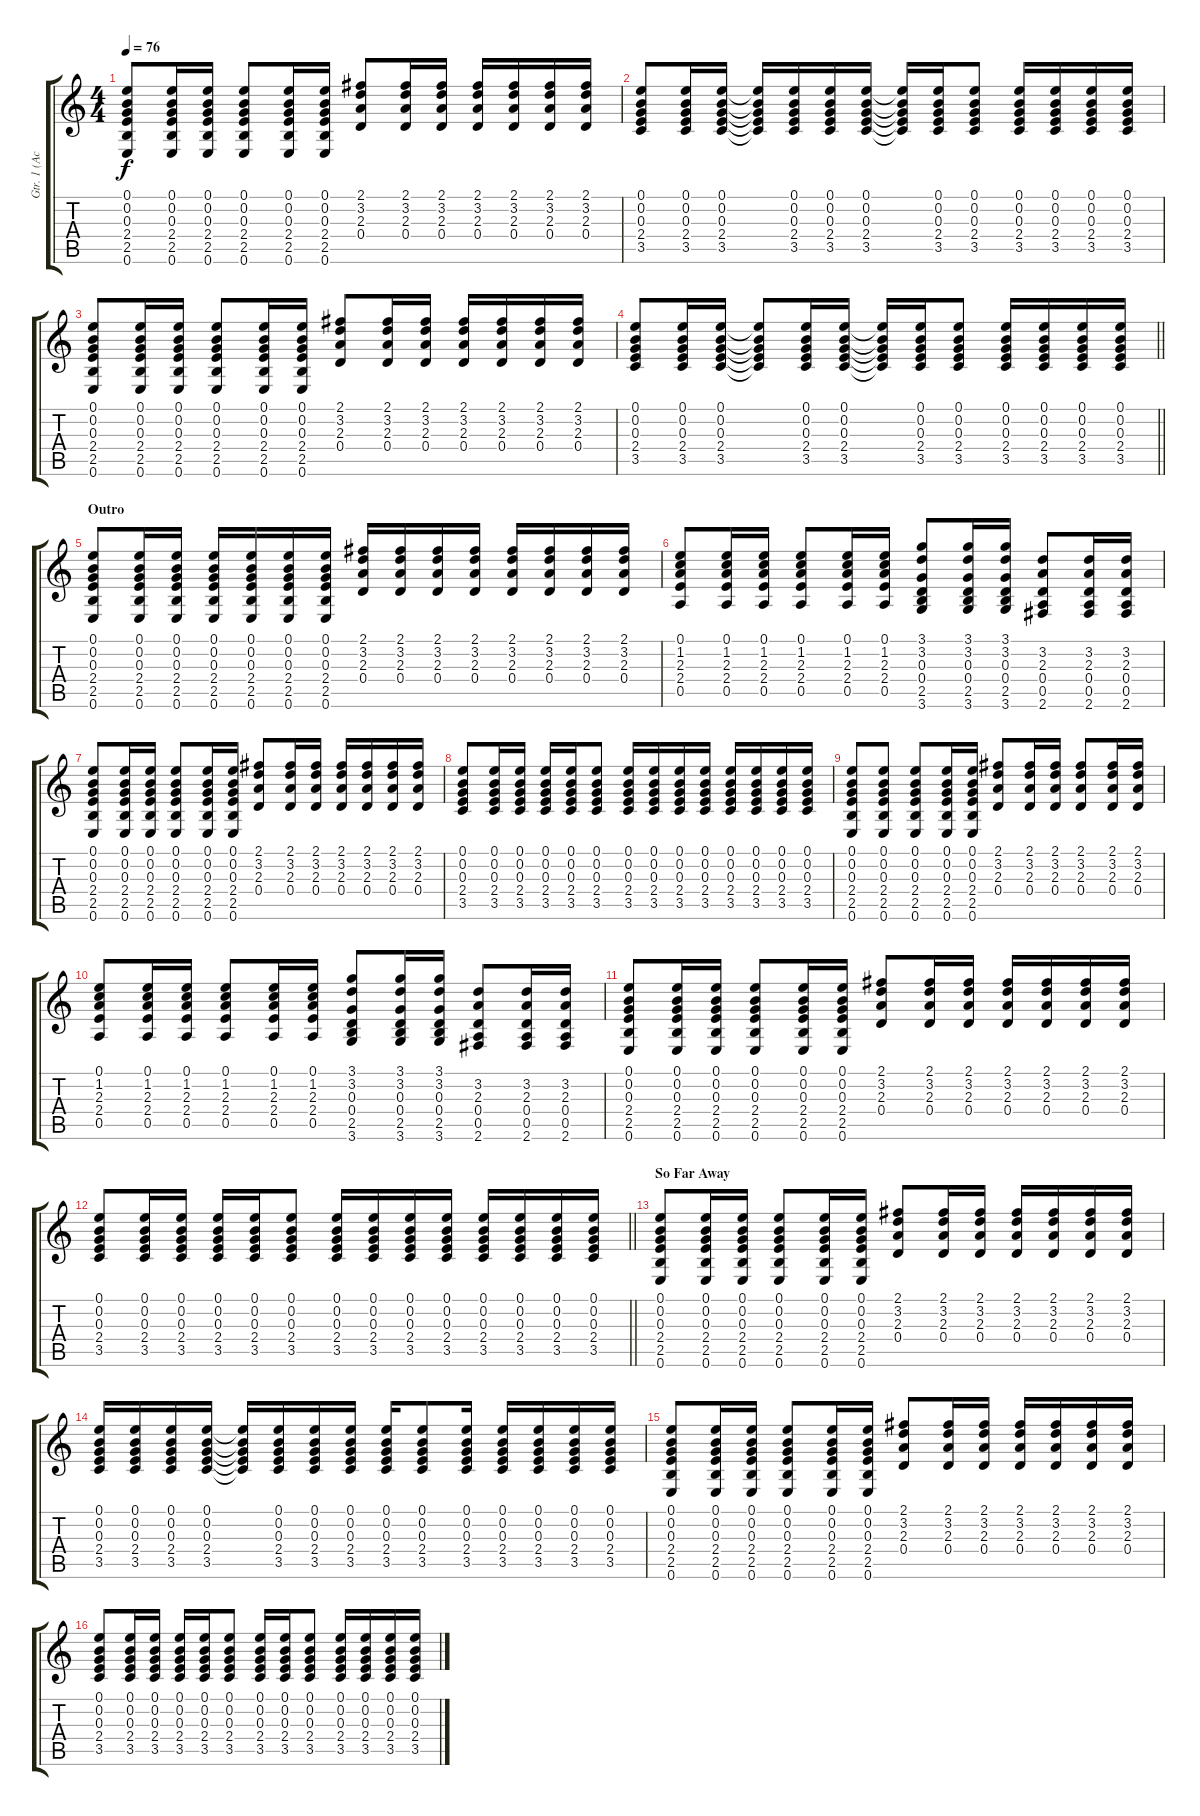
\track ("Gtr. 1 (Acoustic)" "Gtr. 1 (Ac") {instrument acousticguitarsteel}
\staff {score tabs}
\tuning (E4 B3 G3 D3 A2 E2) {hide}
\ts (4 4)
\tempo 76
\clef g2
\ks c
(0.1 0.2 0.3 2.4 2.5 0.6).8{dy f} (0.1 0.2 0.3 2.4 2.5 0.6).16 (0.1 0.2 0.3 2.4 2.5 0.6).16 (0.1 0.2 0.3 2.4 2.5 0.6).8 (0.1 0.2 0.3 2.4 2.5 0.6).16 (0.1 0.2 0.3 2.4 2.5 0.6).16 (2.1 3.2 2.3 0.4).8 (2.1 3.2 2.3 0.4).16 (2.1 3.2 2.3 0.4).16 (2.1 3.2 2.3 0.4).16 (2.1 3.2 2.3 0.4).16 (2.1 3.2 2.3 0.4).16 (2.1 3.2 2.3 0.4).16 |
(0.1 0.2 0.3 2.4 3.5).8 (0.1 0.2 0.3 2.4 3.5).16 (0.1 0.2 0.3 2.4 3.5).16 (0.1{t} 0.2{t} 0.3{t} 2.4{t} 3.5{t}).16 (0.1 0.2 0.3 2.4 3.5).16 (0.1 0.2 0.3 2.4 3.5).16 (0.1 0.2 0.3 2.4 3.5).16 (0.1{t} 0.2{t} 0.3{t} 2.4{t} 3.5{t}).16 (0.1 0.2 0.3 2.4 3.5).16 (0.1 0.2 0.3 2.4 3.5).8 (0.1 0.2 0.3 2.4 3.5).16 (0.1 0.2 0.3 2.4 3.5).16 (0.1 0.2 0.3 2.4 3.5).16 (0.1 0.2 0.3 2.4 3.5).16 |
(0.1 0.2 0.3 2.4 2.5 0.6).8 (0.1 0.2 0.3 2.4 2.5 0.6).16 (0.1 0.2 0.3 2.4 2.5 0.6).16 (0.1 0.2 0.3 2.4 2.5 0.6).8 (0.1 0.2 0.3 2.4 2.5 0.6).16 (0.1 0.2 0.3 2.4 2.5 0.6).16 (2.1 3.2 2.3 0.4).8 (2.1 3.2 2.3 0.4).16 (2.1 3.2 2.3 0.4).16 (2.1 3.2 2.3 0.4).16 (2.1 3.2 2.3 0.4).16 (2.1 3.2 2.3 0.4).16 (2.1 3.2 2.3 0.4).16 |
\barLineRight lightlight
(0.1 0.2 0.3 2.4 3.5).8 (0.1 0.2 0.3 2.4 3.5).16 (0.1 0.2 0.3 2.4 3.5).16 (0.1{t} 0.2{t} 0.3{t} 2.4{t} 3.5{t}).8 (0.1 0.2 0.3 2.4 3.5).16 (0.1 0.2 0.3 2.4 3.5).16 (0.1{t} 0.2{t} 0.3{t} 2.4{t} 3.5{t}).16 (0.1 0.2 0.3 2.4 3.5).16 (0.1 0.2 0.3 2.4 3.5).8 (0.1 0.2 0.3 2.4 3.5).16 (0.1 0.2 0.3 2.4 3.5).16 (0.1 0.2 0.3 2.4 3.5).16 (0.1 0.2 0.3 2.4 3.5).16 |
\section ("" "Outro")
(0.1 0.2 0.3 2.4 2.5 0.6).8 (0.1 0.2 0.3 2.4 2.5 0.6).16 (0.1 0.2 0.3 2.4 2.5 0.6).16 (0.1 0.2 0.3 2.4 2.5 0.6).16 (0.1 0.2 0.3 2.4 2.5 0.6).16 (0.1 0.2 0.3 2.4 2.5 0.6).16 (0.1 0.2 0.3 2.4 2.5 0.6).16 (2.1 3.2 2.3 0.4).16 (2.1 3.2 2.3 0.4).16 (2.1 3.2 2.3 0.4).16 (2.1 3.2 2.3 0.4).16 (2.1 3.2 2.3 0.4).16 (2.1 3.2 2.3 0.4).16 (2.1 3.2 2.3 0.4).16 (2.1 3.2 2.3 0.4).16 |
(0.1 1.2 2.3 2.4 0.5).8 (0.1 1.2 2.3 2.4 0.5).16 (0.1 1.2 2.3 2.4 0.5).16 (0.1 1.2 2.3 2.4 0.5).8 (0.1 1.2 2.3 2.4 0.5).16 (0.1 1.2 2.3 2.4 0.5).16 (3.1 3.2 0.3 0.4 2.5 3.6).8 (3.1 3.2 0.3 0.4 2.5 3.6).16 (3.1 3.2 0.3 0.4 2.5 3.6).16 (3.2 2.3 0.4 0.5 2.6).8 (3.2 2.3 0.4 0.5 2.6).16 (3.2 2.3 0.4 0.5 2.6).16 |
(0.1 0.2 0.3 2.4 2.5 0.6).8 (0.1 0.2 0.3 2.4 2.5 0.6).16 (0.1 0.2 0.3 2.4 2.5 0.6).16 (0.1 0.2 0.3 2.4 2.5 0.6).8 (0.1 0.2 0.3 2.4 2.5 0.6).16 (0.1 0.2 0.3 2.4 2.5 0.6).16 (2.1 3.2 2.3 0.4).8 (2.1 3.2 2.3 0.4).16 (2.1 3.2 2.3 0.4).16 (2.1 3.2 2.3 0.4).16 (2.1 3.2 2.3 0.4).16 (2.1 3.2 2.3 0.4).16 (2.1 3.2 2.3 0.4).16 |
(0.1 0.2 0.3 2.4 3.5).8 (0.1 0.2 0.3 2.4 3.5).16 (0.1 0.2 0.3 2.4 3.5).16 (0.1 0.2 0.3 2.4 3.5).16 (0.1 0.2 0.3 2.4 3.5).16 (0.1 0.2 0.3 2.4 3.5).8 (0.1 0.2 0.3 2.4 3.5).16 (0.1 0.2 0.3 2.4 3.5).16 (0.1 0.2 0.3 2.4 3.5).16 (0.1 0.2 0.3 2.4 3.5).16 (0.1 0.2 0.3 2.4 3.5).16 (0.1 0.2 0.3 2.4 3.5).16 (0.1 0.2 0.3 2.4 3.5).16 (0.1 0.2 0.3 2.4 3.5).16 |
(0.1 0.2 0.3 2.4 2.5 0.6).8 (0.1 0.2 0.3 2.4 2.5 0.6).8 (0.1 0.2 0.3 2.4 2.5 0.6).8 (0.1 0.2 0.3 2.4 2.5 0.6).16 (0.1 0.2 0.3 2.4 2.5 0.6).16 (2.1 3.2 2.3 0.4).8 (2.1 3.2 2.3 0.4).16 (2.1 3.2 2.3 0.4).16 (2.1 3.2 2.3 0.4).8 (2.1 3.2 2.3 0.4).16 (2.1 3.2 2.3 0.4).16 |
(0.1 1.2 2.3 2.4 0.5).8 (0.1 1.2 2.3 2.4 0.5).16 (0.1 1.2 2.3 2.4 0.5).16 (0.1 1.2 2.3 2.4 0.5).8 (0.1 1.2 2.3 2.4 0.5).16 (0.1 1.2 2.3 2.4 0.5).16 (3.1 3.2 0.3 0.4 2.5 3.6).8 (3.1 3.2 0.3 0.4 2.5 3.6).16 (3.1 3.2 0.3 0.4 2.5 3.6).16 (3.2 2.3 0.4 0.5 2.6).8 (3.2 2.3 0.4 0.5 2.6).16 (3.2 2.3 0.4 0.5 2.6).16 |
(0.1 0.2 0.3 2.4 2.5 0.6).8 (0.1 0.2 0.3 2.4 2.5 0.6).16 (0.1 0.2 0.3 2.4 2.5 0.6).16 (0.1 0.2 0.3 2.4 2.5 0.6).8 (0.1 0.2 0.3 2.4 2.5 0.6).16 (0.1 0.2 0.3 2.4 2.5 0.6).16 (2.1 3.2 2.3 0.4).8 (2.1 3.2 2.3 0.4).16 (2.1 3.2 2.3 0.4).16 (2.1 3.2 2.3 0.4).16 (2.1 3.2 2.3 0.4).16 (2.1 3.2 2.3 0.4).16 (2.1 3.2 2.3 0.4).16 |
\barLineRight lightlight
(0.1 0.2 0.3 2.4 3.5).8 (0.1 0.2 0.3 2.4 3.5).16 (0.1 0.2 0.3 2.4 3.5).16 (0.1 0.2 0.3 2.4 3.5).16 (0.1 0.2 0.3 2.4 3.5).16 (0.1 0.2 0.3 2.4 3.5).8 (0.1 0.2 0.3 2.4 3.5).16 (0.1 0.2 0.3 2.4 3.5).16 (0.1 0.2 0.3 2.4 3.5).16 (0.1 0.2 0.3 2.4 3.5).16 (0.1 0.2 0.3 2.4 3.5).16 (0.1 0.2 0.3 2.4 3.5).16 (0.1 0.2 0.3 2.4 3.5).16 (0.1 0.2 0.3 2.4 3.5).16 |
\section ("" "So Far Away")
(0.1 0.2 0.3 2.4 2.5 0.6).8 (0.1 0.2 0.3 2.4 2.5 0.6).16 (0.1 0.2 0.3 2.4 2.5 0.6).16 (0.1 0.2 0.3 2.4 2.5 0.6).8 (0.1 0.2 0.3 2.4 2.5 0.6).16 (0.1 0.2 0.3 2.4 2.5 0.6).16 (2.1 3.2 2.3 0.4).8 (2.1 3.2 2.3 0.4).16 (2.1 3.2 2.3 0.4).16 (2.1 3.2 2.3 0.4).16 (2.1 3.2 2.3 0.4).16 (2.1 3.2 2.3 0.4).16 (2.1 3.2 2.3 0.4).16 |
(0.1 0.2 0.3 2.4 3.5).16 (0.1 0.2 0.3 2.4 3.5).16 (0.1 0.2 0.3 2.4 3.5).16 (0.1 0.2 0.3 2.4 3.5).16 (0.1{t} 0.2{t} 0.3{t} 2.4{t} 3.5{t}).16 (0.1 0.2 0.3 2.4 3.5).16 (0.1 0.2 0.3 2.4 3.5).16 (0.1 0.2 0.3 2.4 3.5).16 (0.1 0.2 0.3 2.4 3.5).16 (0.1 0.2 0.3 2.4 3.5).8 (0.1 0.2 0.3 2.4 3.5).16 (0.1 0.2 0.3 2.4 3.5).16 (0.1 0.2 0.3 2.4 3.5).16 (0.1 0.2 0.3 2.4 3.5).16 (0.1 0.2 0.3 2.4 3.5).16 |
(0.1 0.2 0.3 2.4 2.5 0.6).8 (0.1 0.2 0.3 2.4 2.5 0.6).16 (0.1 0.2 0.3 2.4 2.5 0.6).16 (0.1 0.2 0.3 2.4 2.5 0.6).8 (0.1 0.2 0.3 2.4 2.5 0.6).16 (0.1 0.2 0.3 2.4 2.5 0.6).16 (2.1 3.2 2.3 0.4).8 (2.1 3.2 2.3 0.4).16 (2.1 3.2 2.3 0.4).16 (2.1 3.2 2.3 0.4).16 (2.1 3.2 2.3 0.4).16 (2.1 3.2 2.3 0.4).16 (2.1 3.2 2.3 0.4).16 |
(0.1 0.2 0.3 2.4 3.5).8 (0.1 0.2 0.3 2.4 3.5).16 (0.1 0.2 0.3 2.4 3.5).16 (0.1 0.2 0.3 2.4 3.5).16 (0.1 0.2 0.3 2.4 3.5).16 (0.1 0.2 0.3 2.4 3.5).8 (0.1 0.2 0.3 2.4 3.5).16 (0.1 0.2 0.3 2.4 3.5).16 (0.1 0.2 0.3 2.4 3.5).8 (0.1 0.2 0.3 2.4 3.5).16 (0.1 0.2 0.3 2.4 3.5).16 (0.1 0.2 0.3 2.4 3.5).16 (0.1 0.2 0.3 2.4 3.5).16
